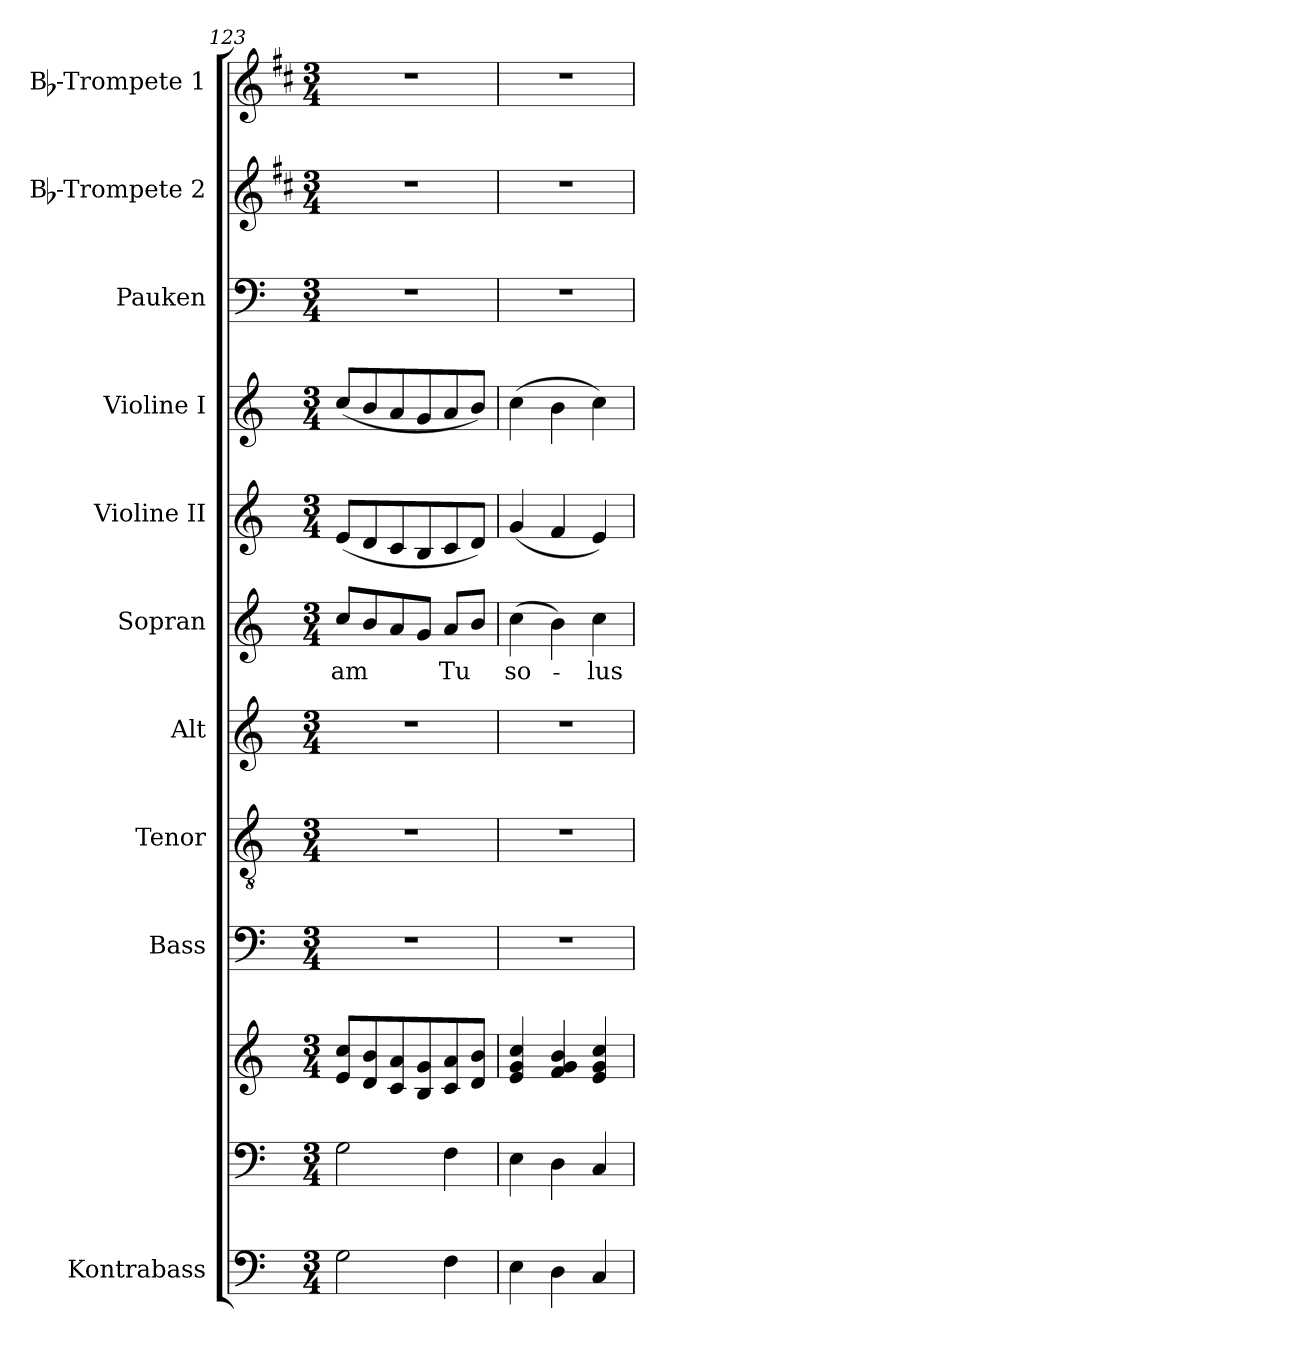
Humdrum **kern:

**kern	**kern	**kern	**kern	**kern	**kern	**kern	**text	**kern	**kern	**kern	**kern	**kern
*part11	*part10	*part10	*part9	*part8	*part7	*part6	*part6	*part5	*part4	*part3	*part2	*part1
*staff12	*staff11	*staff10	*staff9	*staff8	*staff7	*staff6	*staff6	*staff5	*staff4	*staff3	*staff2	*staff1
*I"Kontrabass	*	*	*I"Bass	*I"Tenor	*I"Alt	*I"Sopran	*	*I"Violine II	*I"Violine I	*I"Pauken	*I"Bb-Trompete 2	*I"Bb-Trompete 1
*I'Kb.	*	*	*I'B.	*I'T.	*I'A.	*I'S.	*	*I'Vl. II	*I'Vl. I	*I'Pk.	*I'Bb Trp. 2	*I'Bb Trp. 1
*clefF4	*clefF4	*clefG2	*clefF4	*clefGv2	*clefG2	*clefG2	*	*clefG2	*clefG2	*clefF4	*clefG2	*clefG2
*ITrd7c12	*	*	*	*	*	*	*	*	*	*	*ITrd1c2	*ITrd1c2
*k[]	*k[]	*k[]	*k[]	*k[]	*k[]	*k[]	*	*k[]	*k[]	*k[]	*k[]	*k[]
*C:	*C:	*C:	*C:	*C:	*C:	*C:	*	*C:	*C:	*C:	*C:	*C:
*M3/4	*M3/4	*M3/4	*M3/4	*M3/4	*M3/4	*M3/4	*	*M3/4	*M3/4	*M3/4	*M3/4	*M3/4
=123	=123	=123	=123	=123	=123	=123	=123	=123	=123	=123	=123	=123
!	!	!	!	!	!	!	!LO:LY:b	!	!	!	!	!
2GG\	2G\	8e/ 8cc/L	2.r	2.r	2.r	8cc/L	-am	(<8e/L	(<8cc/L	2.r	2.r	2.r
.	.	8d/ 8b/	.	.	.	8b/	.	8d/	8b/	.	.	.
.	.	8c/ 8a/	.	.	.	8a/	.	8c/	8a/	.	.	.
.	.	8B/ 8g/	.	.	.	8g/J	.	8B/	8g/	.	.	.
!	!	!	!	!	!	!	!LO:LY:b	!	!	!	!	!
4FF\	4F\	8c/ 8a/	.	.	.	8a/L	Tu	8c/	8a/	.	.	.
.	.	8d/ 8b/J	.	.	.	8b/J	.	8d/J)	8b/J)	.	.	.
=124	=124	=124	=124	=124	=124	=124	=124	=124	=124	=124	=124	=124
!	!	!	!	!	!	!	!LO:LY:b	!	!	!	!	!
4EE\	4E\	4e/ 4g/ 4cc/	2.r	2.r	2.r	(>4cc\	so-	(<4g/	(>4cc\	2.r	2.r	2.r
4DD\	4D\	4f/ 4g/ 4b/	.	.	.	4b\)	.	4f/	4b\	.	.	.
!	!	!	!	!	!	!	!LO:LY:b	!	!	!	!	!
4CC/	4C/	4e/ 4g/ 4cc/	.	.	.	4cc\	-lus	4e/)	4cc\)	.	.	.
=	=	=	=	=	=	=	=	=	=	=	=	=
*-	*-	*-	*-	*-	*-	*-	*-	*-	*-	*-	*-	*-
